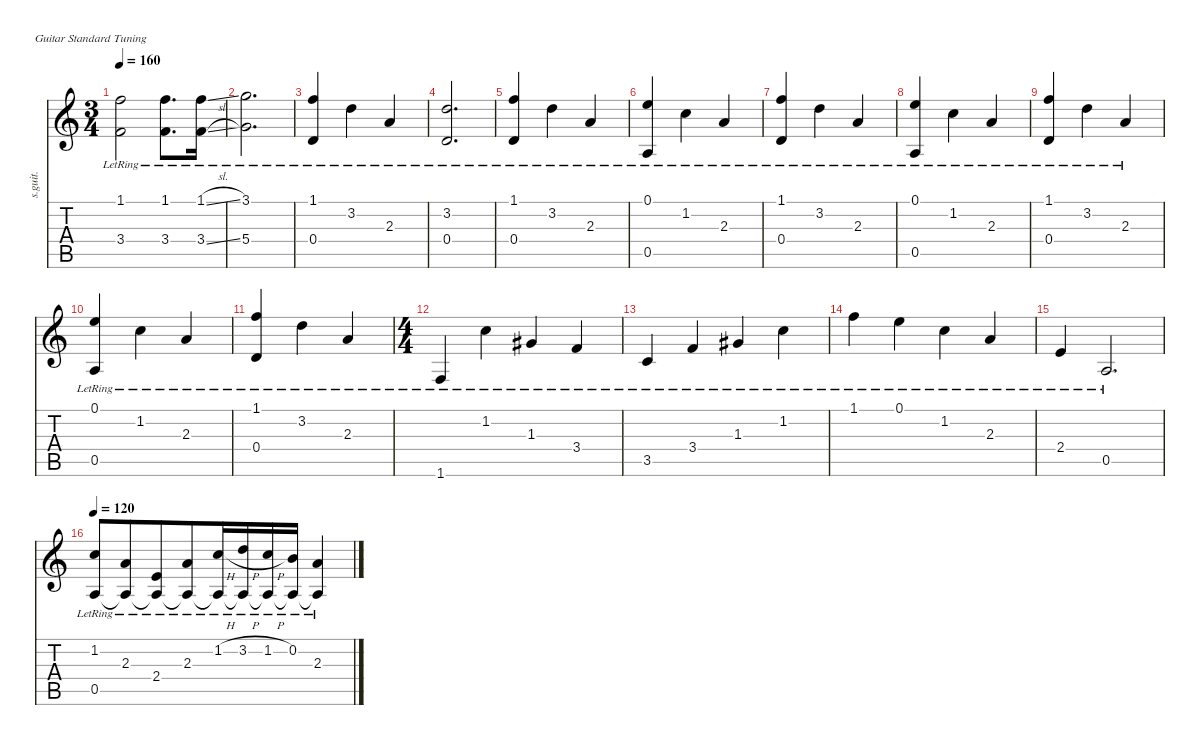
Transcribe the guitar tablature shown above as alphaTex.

\defaultSystemsLayout 4
\hideDynamics
\bracketExtendMode nobrackets
\otherSystemsTrackNameOrientation horizontal
\track ("Acoustic 1" "s.guit.") {instrument acousticguitarsteel}
\staff {score tabs}
\tuning (E4 B3 G3 D3 A2 E2)
\ts (3 4)
\tempo 160
\clef g2
\ks c
(1.1{lr} 3.4{lr}).2{dy f beam Down} (1.1{lr} 3.4{lr}).8{d beam Down} (1.1{sl lr} 3.4{sl lr}).16{beam Down} |
(3.1{lr} 5.4{lr}).2{d beam Down} |
(1.1{lr} 0.4).4{beam Up} 3.2{lr}.4{beam Down} 2.3{lr}.4{beam Up} |
(3.2{lr} 0.4{lr}).2{d beam Up} |
(1.1{lr} 0.4).4{beam Up} 3.2{lr}.4{beam Down} 2.3{lr}.4{beam Up} |
(0.1{lr} 0.5).4{beam Up} 1.2{lr}.4{beam Down} 2.3{lr}.4{beam Up} |
(1.1{lr} 0.4).4{beam Up} 3.2{lr}.4{beam Down} 2.3{lr}.4{beam Up} |
(0.1{lr} 0.5).4{beam Up} 1.2{lr}.4{beam Down} 2.3{lr}.4{beam Up} |
(1.1{lr} 0.4).4{beam Up} 3.2{lr}.4{beam Down} 2.3{lr}.4{beam Up} |
(0.1{lr} 0.5).4{beam Up} 1.2{lr}.4{beam Down} 2.3{lr}.4{beam Up} |
(1.1{lr} 0.4).4{beam Up} 3.2{lr}.4{beam Down} 2.3{lr}.4{beam Up} |
\ts (4 4)
\beaming (8 8)
1.6{lr}.4{beam Up} 1.2{lr}.4{beam Down} 1.3{lr acc #}.4{beam Up} 3.4{lr}.4{beam Up} |
3.5{lr}.4{beam Up} 3.4{lr}.4{beam Up} 1.3{lr acc #}.4{beam Up} 1.2{lr}.4{beam Down} |
1.1{lr}.4{beam Down} 0.1{lr}.4{beam Down} 1.2{lr}.4{beam Down} 2.3{lr}.4{beam Up} |
2.4{lr}.4{beam Up} 0.5{lr}.2{d beam Up} |
\tempo 120
(1.2{lr} 0.5).8{beam Up} (2.3{lr} 0.5{t}).8{beam Up} (2.4{lr} 0.5{t}).8{beam Up} (2.3{lr} 0.5{t}).8{beam Up} (1.2{h lr} 0.5{t}).16{beam Up} (3.2{h lr} 0.5{t}).16{beam Up} (1.2{h lr} 0.5{t}).16{beam Up} (0.2{lr} 0.5{t}).16{beam Up} (2.3{lr} 0.5{t}).4{beam Up}
